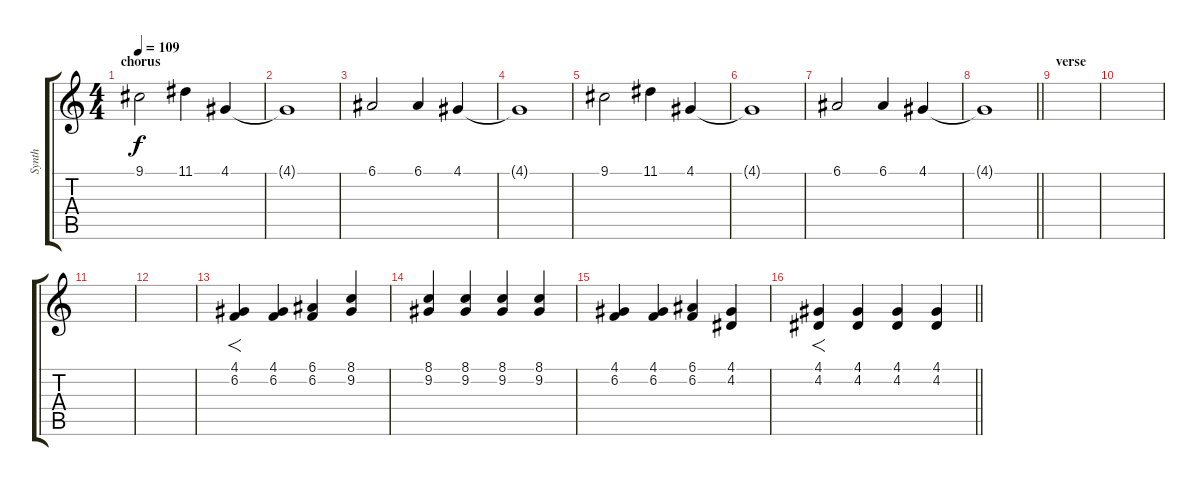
\track ("Synth" "Synth") {instrument pad2warm}
\staff {score tabs}
\tuning (E4 B3 G3 D3 A2 E2) {hide}
\ts (4 4)
\section ("" "chorus")
\tempo 109
\clef g2
\ks c
9.1.2{dy f} 11.1.4 4.1.4 |
4.1{t}.1 |
6.1.2 6.1.4 4.1.4 |
4.1{t}.1 |
9.1.2 11.1.4 4.1.4 |
4.1{t}.1 |
6.1.2 6.1.4 4.1.4 |
\barLineRight lightlight
4.1{t}.1 |
\section ("" "verse")
|
|
|
|
(4.1 6.2).4{f} (4.1 6.2).4 (6.1 6.2).4 (8.1 9.2).4 |
(8.1 9.2).4 (8.1 9.2).4 (8.1 9.2).4 (8.1 9.2).4 |
(4.1 6.2).4 (4.1 6.2).4 (6.1 6.2).4 (4.1 4.2).4 |
\barLineRight lightlight
(4.1 4.2).4{f} (4.1 4.2).4 (4.1 4.2).4 (4.1 4.2).4
